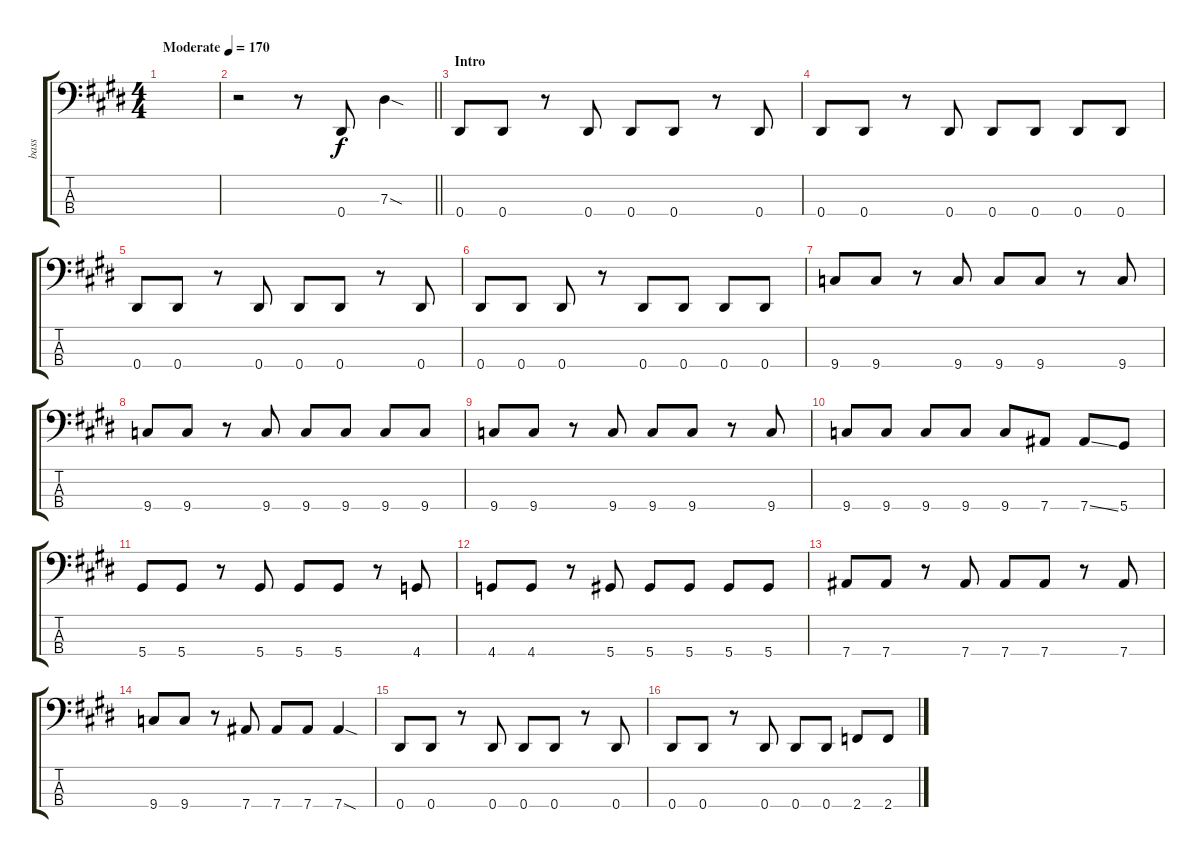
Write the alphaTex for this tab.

\track ("bass" "bass") {instrument electricbassfinger}
\staff {score tabs}
\tuning (Gb2 Db2 Ab1 Eb1) {hide}
\ts (4 4)
\tempo (170 "Moderate")
\clef f4
\ks e
|
\barLineRight lightlight
r.2 r.8 0.4.8 7.3{sod}.4 |
\section ("" "Intro")
0.4.8 0.4.8 r.8 0.4.8 0.4.8 0.4.8 r.8 0.4.8 |
0.4.8 0.4.8 r.8 0.4.8 0.4.8 0.4.8 0.4.8 0.4.8 |
0.4.8 0.4.8 r.8 0.4.8 0.4.8 0.4.8 r.8 0.4.8 |
0.4.8 0.4.8 0.4.8 r.8 0.4.8 0.4.8 0.4.8 0.4.8 |
9.4.8 9.4.8 r.8 9.4.8 9.4.8 9.4.8 r.8 9.4.8 |
9.4.8 9.4.8 r.8 9.4.8 9.4.8 9.4.8 9.4.8 9.4.8 |
9.4.8 9.4.8 r.8 9.4.8 9.4.8 9.4.8 r.8 9.4.8 |
9.4.8 9.4.8 9.4.8 9.4.8 9.4.8 7.4.8 7.4{ss}.8 5.4.8 |
5.4.8 5.4.8 r.8 5.4.8 5.4.8 5.4.8 r.8 4.4.8 |
4.4.8 4.4.8 r.8 5.4.8 5.4.8 5.4.8 5.4.8 5.4.8 |
7.4.8 7.4.8 r.8 7.4.8 7.4.8 7.4.8 r.8 7.4.8 |
9.4.8 9.4.8 r.8 7.4.8 7.4.8 7.4.8 7.4{sod}.4 |
0.4.8 0.4.8 r.8 0.4.8 0.4.8 0.4.8 r.8 0.4.8 |
0.4.8 0.4.8 r.8 0.4.8 0.4.8 0.4.8 2.4.8 2.4.8
